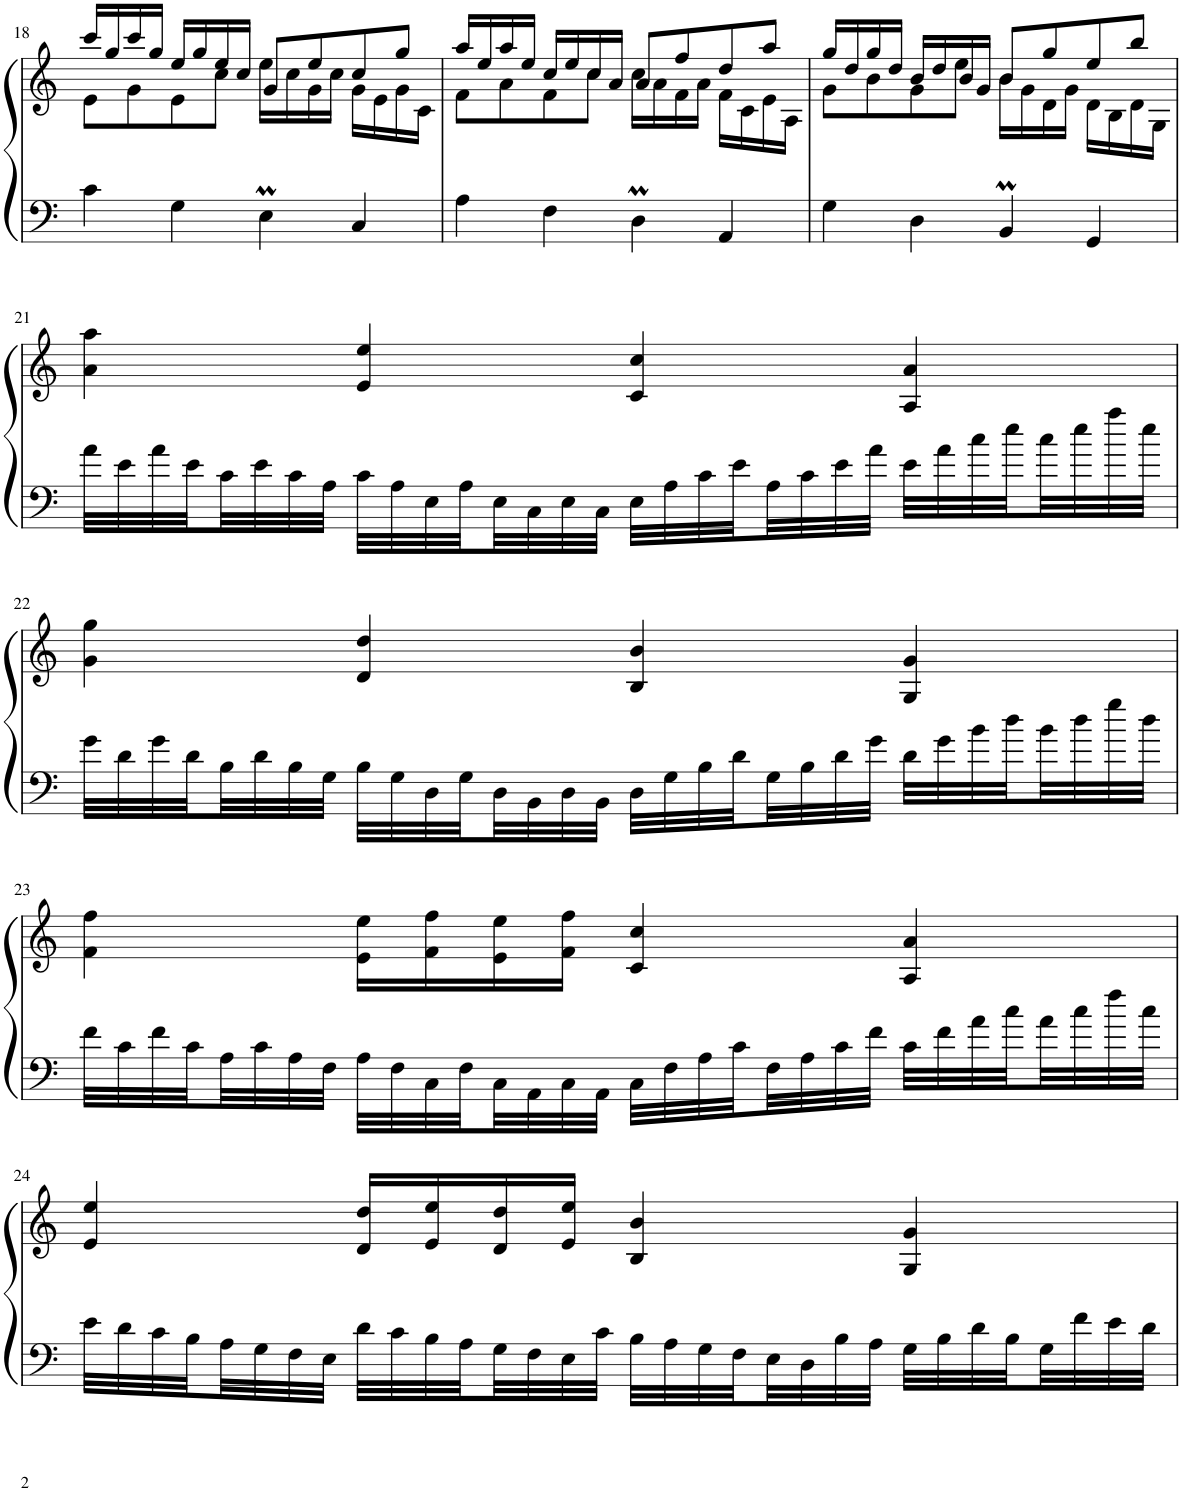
**kern	**kern
*part1	*part1
*staff2	*staff1
*I"Piano	*
*I'Pno.	*
!!LO:PB:g=z
*clefF4	*clefG2
*k[]	*k[]
*M4/4	*M4/4
=18	=18
*	*^
4c\	8e\L	16ccc/LL
.	.	16gg/
.	8g\	16ccc/
.	.	16gg/JJ
4G\	8e\	16ee/LL
.	.	16gg/
.	8cc\J	16ee/
.	.	16cc/JJ
4Em\	8g/L	16ee\LL
.	.	16cc\
.	8ee/	16g\
.	.	16cc\JJ
4C/	8cc/	16g\LL
.	.	16e\
.	8gg/J	16g\
.	.	16c\JJ
=19	=19	=19
4A\	8f\L	16aa/LL
.	.	16ee/
.	8a\	16aa/
.	.	16ee/JJ
4F\	8f\	16cc/LL
.	.	16ee/
.	8cc\J	16cc/
.	.	16a/JJ
4DM\	8a/L	16cc\LL
.	.	16a\
.	8ff/	16f\
.	.	16a\JJ
4AA/	8dd/	16f\LL
.	.	16c\
.	8aa/J	16e\
.	.	16A\JJ
=20	=20	=20
4G\	8g\L	16gg/LL
.	.	16dd/
.	8b\	16gg/
.	.	16dd/JJ
4D\	8g\	16b/LL
.	.	16dd/
.	8ee\J	16b/
.	.	16g/JJ
4BBm/	8b/L	16b\LL
.	.	16g\
.	8gg/	16d\
.	.	16g\JJ
4GG/	8ee/	16d\LL
.	.	16B\
.	8bb/J	16d\
.	.	16G\JJ
*	*v	*v
!!LO:LB:g=z
=21	=21
32a\LLL	4a\ 4aa\
32e\	.
32a\	.
32e\	.
32c\	.
32e\	.
32c\	.
32A\JJJ	.
32c\LLL	4e/ 4ee/
32A\	.
32E\	.
32A\	.
32E\	.
32C\	.
32E\	.
32C\JJJ	.
32E\LLL	4c/ 4cc/
32A\	.
32c\	.
32e\	.
32A\	.
32c\	.
32e\	.
32a\JJJ	.
32e\LLL	4A/ 4a/
32a\	.
32cc\	.
32ee\	.
32cc\	.
32ee\	.
32aa\	.
32ee\JJJ	.
!!LO:LB:g=z
=22	=22
32g\LLL	4g\ 4gg\
32d\	.
32g\	.
32d\	.
32B\	.
32d\	.
32B\	.
32G\JJJ	.
32B\LLL	4d/ 4dd/
32G\	.
32D\	.
32G\	.
32D\	.
32BB\	.
32D\	.
32BB\JJJ	.
32D\LLL	4B/ 4b/
32G\	.
32B\	.
32d\	.
32G\	.
32B\	.
32d\	.
32g\JJJ	.
32d\LLL	4G/ 4g/
32g\	.
32b\	.
32dd\	.
32b\	.
32dd\	.
32gg\	.
32dd\JJJ	.
!!LO:LB:g=z
=23	=23
32f\LLL	4f\ 4ff\
32c\	.
32f\	.
32c\	.
32A\	.
32c\	.
32A\	.
32F\JJJ	.
32A\LLL	16e\ 16ee\LL
32F\	.
32C\	16f\ 16ff\
32F\	.
32C\	16e\ 16ee\
32AA\	.
32C\	16f\ 16ff\JJ
32AA\JJJ	.
32C\LLL	4c/ 4cc/
32F\	.
32A\	.
32c\	.
32F\	.
32A\	.
32c\	.
32f\JJJ	.
32c\LLL	4A/ 4a/
32f\	.
32a\	.
32cc\	.
32a\	.
32cc\	.
32ff\	.
32cc\JJJ	.
!!LO:LB:g=z
=24	=24
32e\LLL	4e/ 4ee/
32d\	.
32c\	.
32B\	.
32A\	.
32G\	.
32F\	.
32E\JJJ	.
32d\LLL	16d/ 16dd/LL
32c\	.
32B\	16e/ 16ee/
32A\	.
32G\	16d/ 16dd/
32F\	.
32E\	16e/ 16ee/JJ
32c\JJJ	.
32B\LLL	4B/ 4b/
32A\	.
32G\	.
32F\	.
32E\	.
32D\	.
32B\	.
32A\JJJ	.
32G\LLL	4G/ 4g/
32B\	.
32d\	.
32B\	.
32G\	.
32f\	.
32e\	.
32d\JJJ	.
=	=
*-	*-
